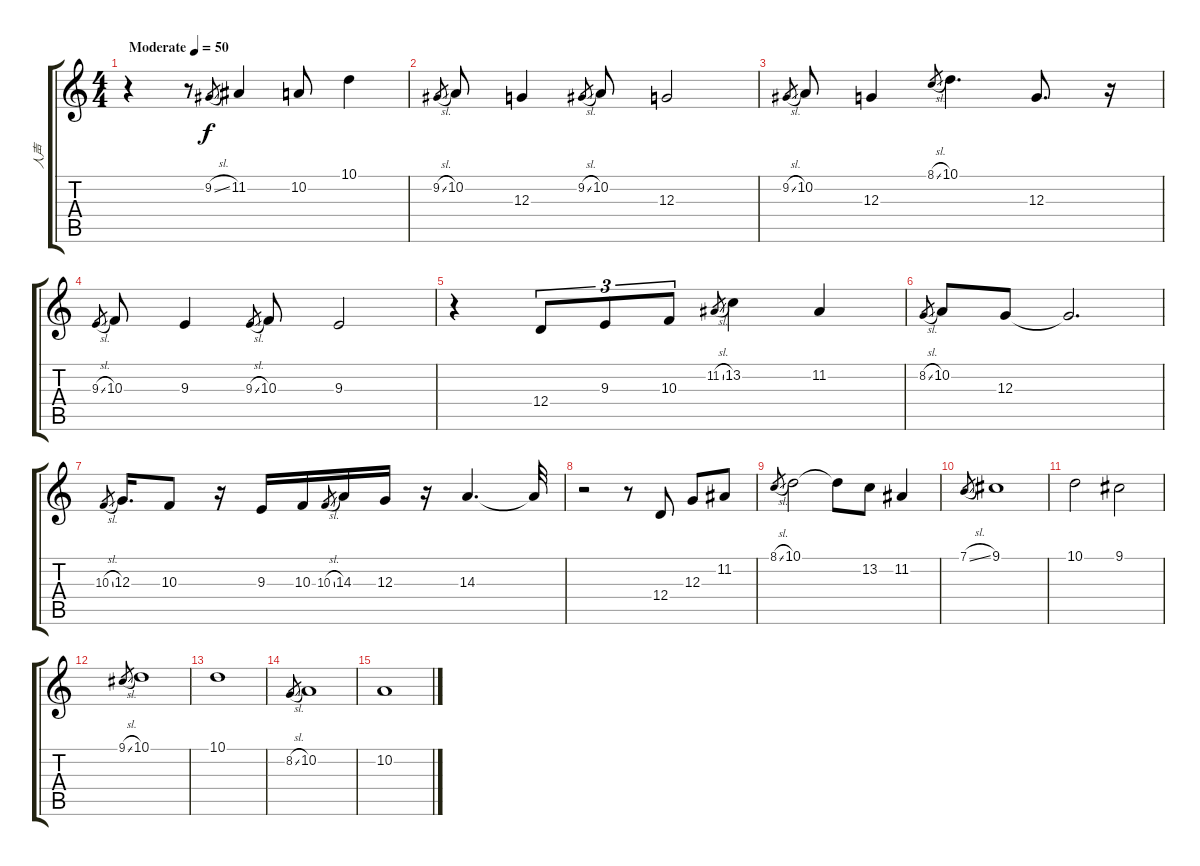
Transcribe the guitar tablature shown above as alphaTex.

\track ("人声" "人声") {instrument stringensemble2}
\staff {score tabs}
\tuning (E4 B3 G3 D3 A2 E2) {hide}
\ts (4 4)
\tempo (50 "Moderate")
\clef g2
\ks c
r.4{dy f instrument stringensemble2} r.8 9.2{sl}.8{gr} 11.2.4 10.2.8 10.1.4 |
9.2{sl}.8{gr} 10.2.8 12.3.4 9.2{sl}.8{gr} 10.2.8 12.3.2 |
9.2{sl}.8{gr} 10.2.8 12.3.4{txt ""} 8.1{sl}.8{gr} 10.1.4{d} 12.3.8{d} r.16 |
9.3{sl}.8{gr} 10.3.8 9.3.4 9.3{sl}.8{gr} 10.3.8 9.3.2 |
r.4 12.4.8{tu (3 2)} 9.3.8{tu (3 2)} 10.3.8{tu (3 2)} 11.2{sl}.8{gr} 13.2.4 11.2.4 |
8.2{sl}.8{gr} 10.2.8 12.3.8 12.3{t}.2{d} |
10.3{sl}.8{gr} 12.3.16{d} 10.3.8 r.16 9.3.16 10.3.16 10.3{sl}.8{gr} 14.3.16 12.3.16 r.16 14.3.4{d} 14.3{t}.32 |
r.2 r.8 12.4.8 12.3.8 11.2.8 |
8.1{sl}.8{gr} 10.1.2 10.1{t}.8 13.2.8 11.2.4 |
7.1{sl}.8{gr} 9.1.1 |
10.1.2 9.1.2 |
9.1{sl}.8{gr} 10.1.1 |
10.1.1 |
8.2{sl}.8{gr} 10.2.1 |
10.2.1
